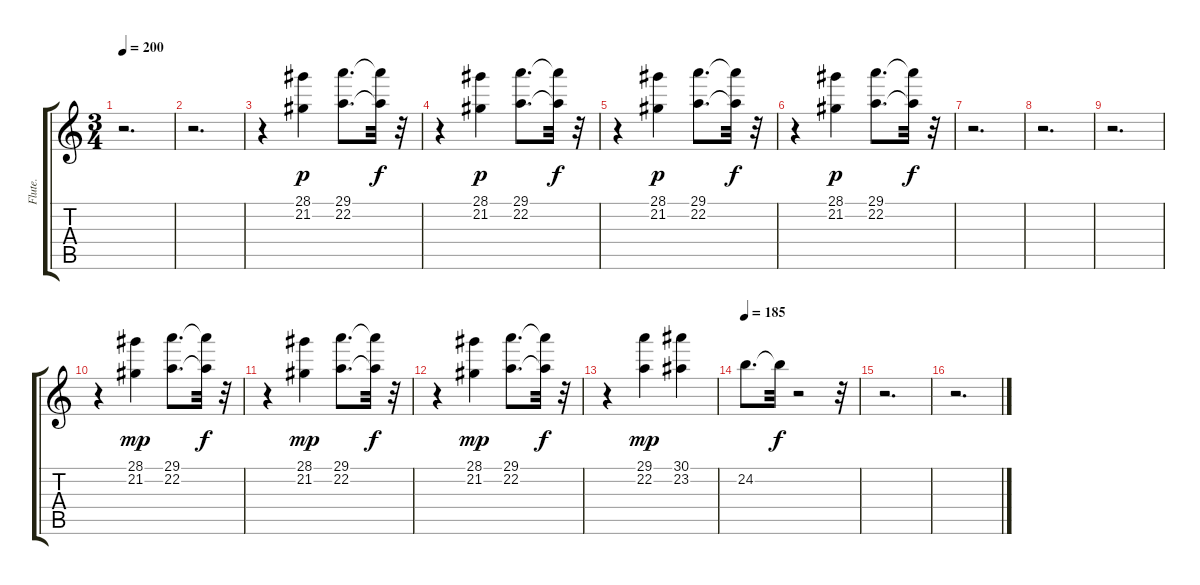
\track ("Flute." "Flute.") {instrument flute}
\staff {score tabs}
\tuning (E4 B3 G3 D3 A2 E2) {hide}
\ts (3 4)
\tempo 200
\clef g2
\ks c
r.2{d dy f} |
r.2{d} |
r.4 (28.1 21.2).4{dy p} (29.1 22.2).8{d} (29.1{t} 22.2{t}).32{dy f} r.32 |
r.4 (28.1 21.2).4{dy p} (29.1 22.2).8{d} (29.1{t} 22.2{t}).32{dy f} r.32 |
r.4 (28.1 21.2).4{dy p} (29.1 22.2).8{d} (29.1{t} 22.2{t}).32{dy f} r.32 |
r.4 (28.1 21.2).4{dy p} (29.1 22.2).8{d} (29.1{t} 22.2{t}).32{dy f} r.32 |
r.2{d} |
r.2{d} |
r.2{d} |
r.4 (28.1 21.2).4{dy mp} (29.1 22.2).8{d} (29.1{t} 22.2{t}).32{dy f} r.32 |
r.4 (28.1 21.2).4{dy mp} (29.1 22.2).8{d} (29.1{t} 22.2{t}).32{dy f} r.32 |
r.4 (28.1 21.2).4{dy mp} (29.1 22.2).8{d} (29.1{t} 22.2{t}).32{dy f} r.32 |
r.4 (29.1 22.2).4{dy mp} (30.1 23.2).4 |
\tempo 185
24.2.8{d} 24.2{t}.32{dy f} r.2 r.32 |
r.2{d} |
r.2{d}
